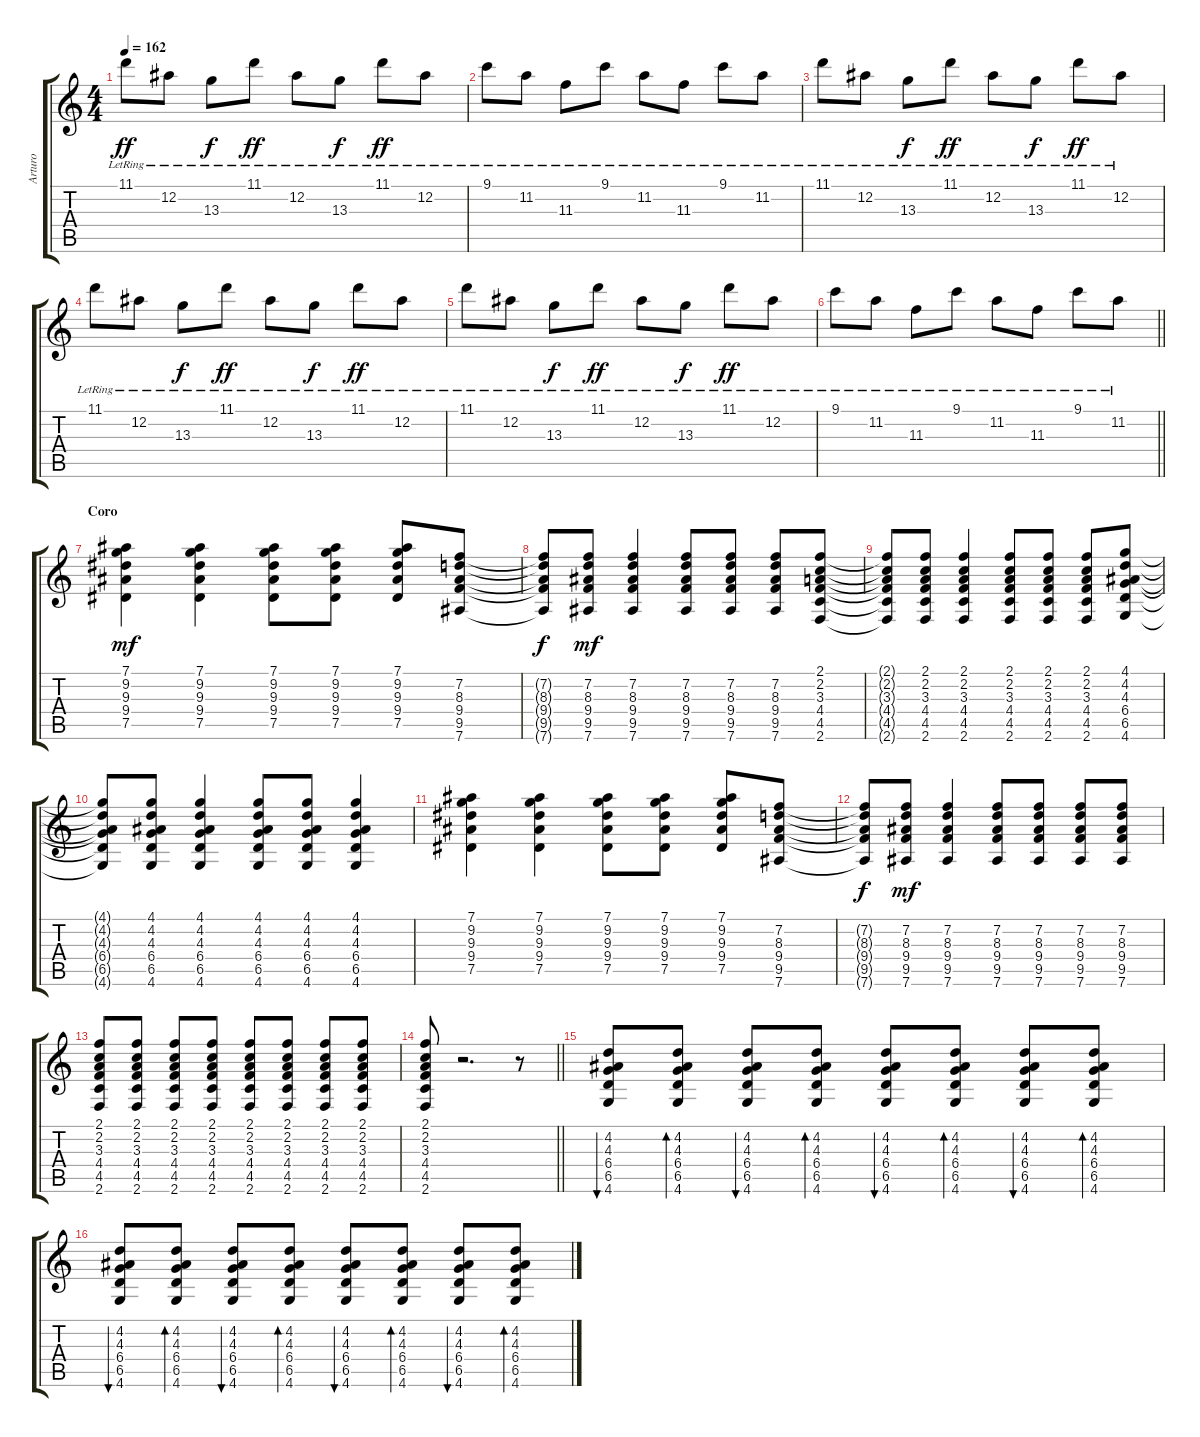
\track ("Arturo" "Arturo") {instrument acousticguitarsteel}
\staff {score tabs}
\tuning (Eb4 Bb3 Gb3 Db3 Ab2 Eb2) {hide}
\ts (4 4)
\tempo 162
\clef g2
\ks c
11.1{lr}.8{dy ff} 12.2{lr}.8 13.3{lr}.8{dy f} 11.1{lr}.8{dy ff} 12.2{lr}.8 13.3{lr}.8{dy f} 11.1{lr}.8{dy ff} 12.2{lr}.8 |
9.1{lr}.8 11.2{lr}.8 11.3{lr}.8 9.1{lr}.8 11.2{lr}.8 11.3{lr}.8 9.1{lr}.8 11.2{lr}.8 |
11.1{lr}.8 12.2{lr}.8 13.3{lr}.8{dy f} 11.1{lr}.8{dy ff} 12.2{lr}.8 13.3{lr}.8{dy f} 11.1{lr}.8{dy ff} 12.2{lr}.8 |
11.1{lr}.8 12.2{lr}.8 13.3{lr}.8{dy f} 11.1{lr}.8{dy ff} 12.2{lr}.8 13.3{lr}.8{dy f} 11.1{lr}.8{dy ff} 12.2{lr}.8 |
11.1{lr}.8 12.2{lr}.8 13.3{lr}.8{dy f} 11.1{lr}.8{dy ff} 12.2{lr}.8 13.3{lr}.8{dy f} 11.1{lr}.8{dy ff} 12.2{lr}.8 |
\barLineRight lightlight
9.1{lr}.8 11.2{lr}.8 11.3{lr}.8 9.1{lr}.8 11.2{lr}.8 11.3{lr}.8 9.1{lr}.8 11.2{lr}.8 |
\section ("" "Coro")
(7.1 9.2 9.3 9.4 7.5).4{dy mf} (7.1 9.2 9.3 9.4 7.5).4 (7.1 9.2 9.3 9.4 7.5).8 (7.1 9.2 9.3 9.4 7.5).8 (7.1 9.2 9.3 9.4 7.5).8 (7.2 8.3 9.4 9.5 7.6).8 |
(7.2{t} 8.3{t} 9.4{t} 9.5{t} 7.6{t}).8{dy f} (7.2 8.3 9.4 9.5 7.6).8{dy mf} (7.2 8.3 9.4 9.5 7.6).4 (7.2 8.3 9.4 9.5 7.6).8 (7.2 8.3 9.4 9.5 7.6).8 (7.2 8.3 9.4 9.5 7.6).8 (2.1 2.2 3.3 4.4 4.5 2.6).8 |
(2.1{t} 2.2{t} 3.3{t} 4.4{t} 4.5{t} 2.6{t}).8 (2.1 2.2 3.3 4.4 4.5 2.6).8 (2.1 2.2 3.3 4.4 4.5 2.6).4 (2.1 2.2 3.3 4.4 4.5 2.6).8 (2.1 2.2 3.3 4.4 4.5 2.6).8 (2.1 2.2 3.3 4.4 4.5 2.6).8 (4.1 4.2 4.3 6.4 6.5 4.6).8 |
(4.1{t} 4.2{t} 4.3{t} 6.4{t} 6.5{t} 4.6{t}).8 (4.1 4.2 4.3 6.4 6.5 4.6).8 (4.1 4.2 4.3 6.4 6.5 4.6).4 (4.1 4.2 4.3 6.4 6.5 4.6).8 (4.1 4.2 4.3 6.4 6.5 4.6).8 (4.1 4.2 4.3 6.4 6.5 4.6).4 |
(7.1 9.2 9.3 9.4 7.5).4 (7.1 9.2 9.3 9.4 7.5).4 (7.1 9.2 9.3 9.4 7.5).8 (7.1 9.2 9.3 9.4 7.5).8 (7.1 9.2 9.3 9.4 7.5).8 (7.2 8.3 9.4 9.5 7.6).8 |
(7.2{t} 8.3{t} 9.4{t} 9.5{t} 7.6{t}).8{dy f} (7.2 8.3 9.4 9.5 7.6).8{dy mf} (7.2 8.3 9.4 9.5 7.6).4 (7.2 8.3 9.4 9.5 7.6).8 (7.2 8.3 9.4 9.5 7.6).8 (7.2 8.3 9.4 9.5 7.6).8 (7.2 8.3 9.4 9.5 7.6).8 |
(2.1 2.2 3.3 4.4 4.5 2.6).8 (2.1 2.2 3.3 4.4 4.5 2.6).8 (2.1 2.2 3.3 4.4 4.5 2.6).8 (2.1 2.2 3.3 4.4 4.5 2.6).8 (2.1 2.2 3.3 4.4 4.5 2.6).8 (2.1 2.2 3.3 4.4 4.5 2.6).8 (2.1 2.2 3.3 4.4 4.5 2.6).8 (2.1 2.2 3.3 4.4 4.5 2.6).8 |
\barLineRight lightlight
(2.1 2.2 3.3 4.4 4.5 2.6).8 r.2{d} r.8 |
(4.2 4.3 6.4 6.5 4.6).8{bu 30} (4.2 4.3 6.4 6.5 4.6).8{bd 30} (4.2 4.3 6.4 6.5 4.6).8{bu 30} (4.2 4.3 6.4 6.5 4.6).8{bd 30} (4.2 4.3 6.4 6.5 4.6).8{bu 30} (4.2 4.3 6.4 6.5 4.6).8{bd 30} (4.2 4.3 6.4 6.5 4.6).8{bu 30} (4.2 4.3 6.4 6.5 4.6).8{bd 30} |
(4.2 4.3 6.4 6.5 4.6).8{bu 30} (4.2 4.3 6.4 6.5 4.6).8{bd 30} (4.2 4.3 6.4 6.5 4.6).8{bu 30} (4.2 4.3 6.4 6.5 4.6).8{bd 30} (4.2 4.3 6.4 6.5 4.6).8{bu 30} (4.2 4.3 6.4 6.5 4.6).8{bd 30} (4.2 4.3 6.4 6.5 4.6).8{bu 30} (4.2 4.3 6.4 6.5 4.6).8{bd 30}
